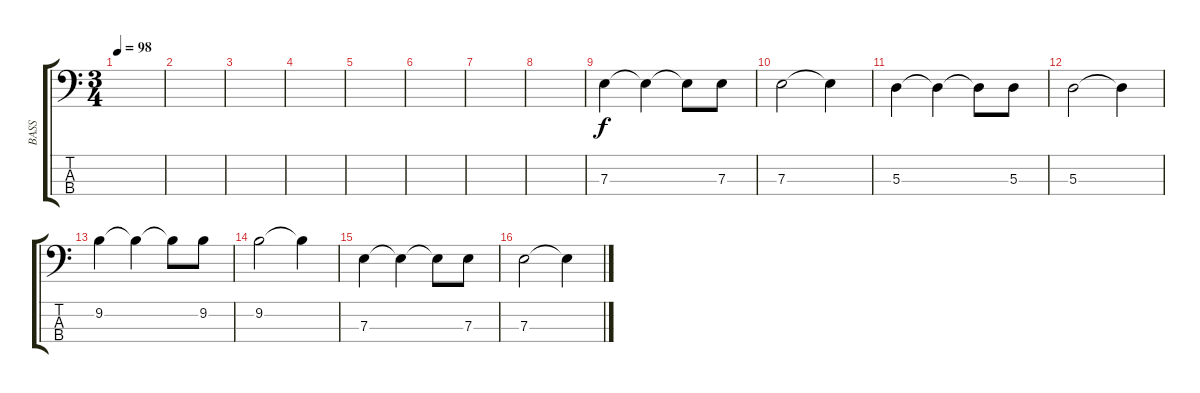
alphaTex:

\track ("BASS" "BASS") {instrument acousticguitarnylon}
\staff {score tabs}
\tuning (G2 D2 A1 E1) {hide}
\ts (3 4)
\tempo 98
\clef f4
\ks c
|
|
|
|
|
|
|
|
7.3.4 7.3{t}.4 7.3{t}.8 7.3.8 |
7.3.2 7.3{t}.4 |
5.3.4 5.3{t}.4 5.3{t}.8 5.3.8 |
5.3.2 5.3{t}.4 |
9.2.4 9.2{t}.4 9.2{t}.8 9.2.8 |
9.2.2 9.2{t}.4 |
7.3.4 7.3{t}.4 7.3{t}.8 7.3.8 |
7.3.2 7.3{t}.4
